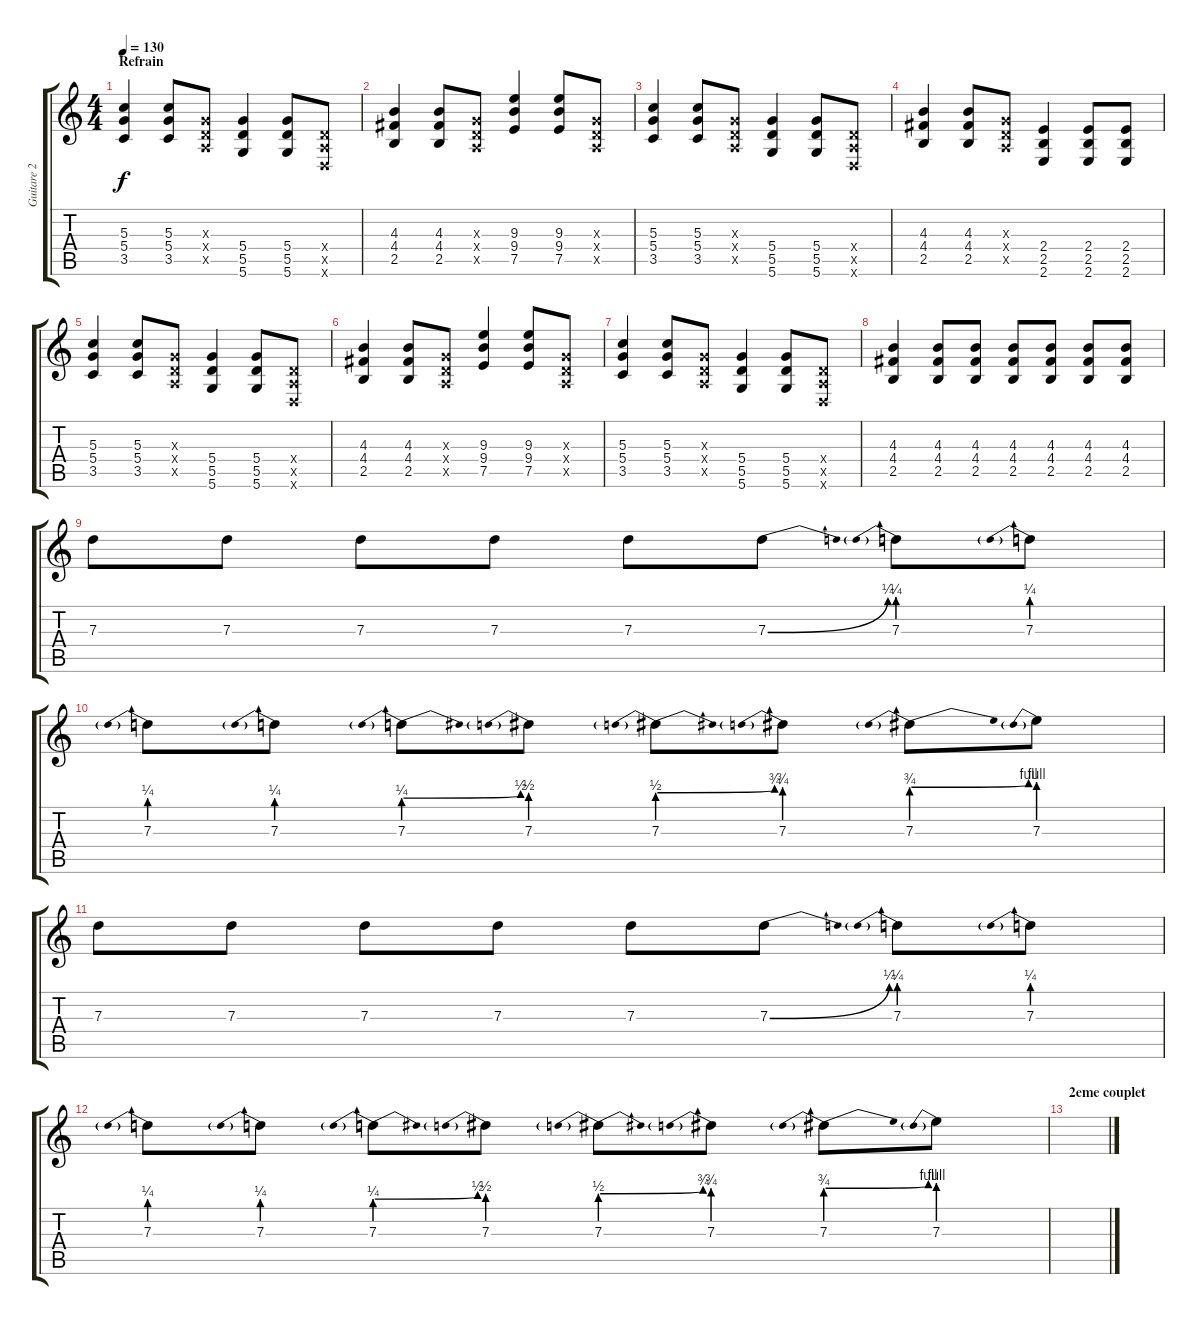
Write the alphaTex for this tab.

\track ("Guitare 2" "Guitare 2") {instrument overdrivenguitar}
\staff {score tabs}
\tuning (E4 B3 G3 D3 A2 D2) {hide}
\ts (4 4)
\section ("" "Refrain")
\tempo 130
\clef g2
\ks c
(5.3 5.4 3.5).4{dy f} (5.3 5.4 3.5).8 (0.3{x} 0.4{x} 0.5{x}).8 (5.4 5.5 5.6).4 (5.4 5.5 5.6).8 (0.4{x} 0.5{x} 0.6{x}).8 |
(4.3 4.4 2.5).4 (4.3 4.4 2.5).8 (0.3{x} 0.4{x} 0.5{x}).8 (9.3 9.4 7.5).4 (9.3 9.4 7.5).8 (0.3{x} 0.4{x} 0.5{x}).8 |
(5.3 5.4 3.5).4 (5.3 5.4 3.5).8 (0.3{x} 0.4{x} 0.5{x}).8 (5.4 5.5 5.6).4 (5.4 5.5 5.6).8 (0.4{x} 0.5{x} 0.6{x}).8 |
(4.3 4.4 2.5).4 (4.3 4.4 2.5).8 (0.3{x} 0.4{x} 0.5{x}).8 (2.4 2.5 2.6).4 (2.4 2.5 2.6).8 (2.4 2.5 2.6).8 |
(5.3 5.4 3.5).4 (5.3 5.4 3.5).8 (0.3{x} 0.4{x} 0.5{x}).8 (5.4 5.5 5.6).4 (5.4 5.5 5.6).8 (0.4{x} 0.5{x} 0.6{x}).8 |
(4.3 4.4 2.5).4 (4.3 4.4 2.5).8 (0.3{x} 0.4{x} 0.5{x}).8 (9.3 9.4 7.5).4 (9.3 9.4 7.5).8 (0.3{x} 0.4{x} 0.5{x}).8 |
(5.3 5.4 3.5).4 (5.3 5.4 3.5).8 (0.3{x} 0.4{x} 0.5{x}).8 (5.4 5.5 5.6).4 (5.4 5.5 5.6).8 (0.4{x} 0.5{x} 0.6{x}).8 |
(4.3 4.4 2.5).4 (4.3 4.4 2.5).8 (4.3 4.4 2.5).8 (4.3 4.4 2.5).8 (4.3 4.4 2.5).8 (4.3 4.4 2.5).8 (4.3 4.4 2.5).8 |
7.3.8 7.3.8 7.3.8 7.3.8 7.3.8 7.3{be (bend 0 0 60 1)}.8 7.3{be (prebend 0 1 60 1)}.8 7.3{be (prebend 0 1 60 1)}.8 |
7.3{be (prebend 0 1 60 1)}.8 7.3{be (prebend 0 1 60 1)}.8 7.3{be (prebendbend 0 1 60 2)}.8 7.3{be (prebend 0 2 60 2)}.8 7.3{be (prebendbend 0 2 60 3)}.8 7.3{be (prebend 0 3 60 3)}.8 7.3{be (prebendbend 0 3 60 4)}.8 7.3{be (prebend 0 4 60 4)}.8 |
7.3.8 7.3.8 7.3.8 7.3.8 7.3.8 7.3{be (bend 0 0 60 1)}.8 7.3{be (prebend 0 1 60 1)}.8 7.3{be (prebend 0 1 60 1)}.8 |
7.3{be (prebend 0 1 60 1)}.8 7.3{be (prebend 0 1 60 1)}.8 7.3{be (prebendbend 0 1 60 2)}.8 7.3{be (prebend 0 2 60 2)}.8 7.3{be (prebendbend 0 2 60 3)}.8 7.3{be (prebend 0 3 60 3)}.8 7.3{be (prebendbend 0 3 60 4)}.8 7.3{be (prebend 0 4 60 4)}.8 |
\section ("" "2eme couplet")
